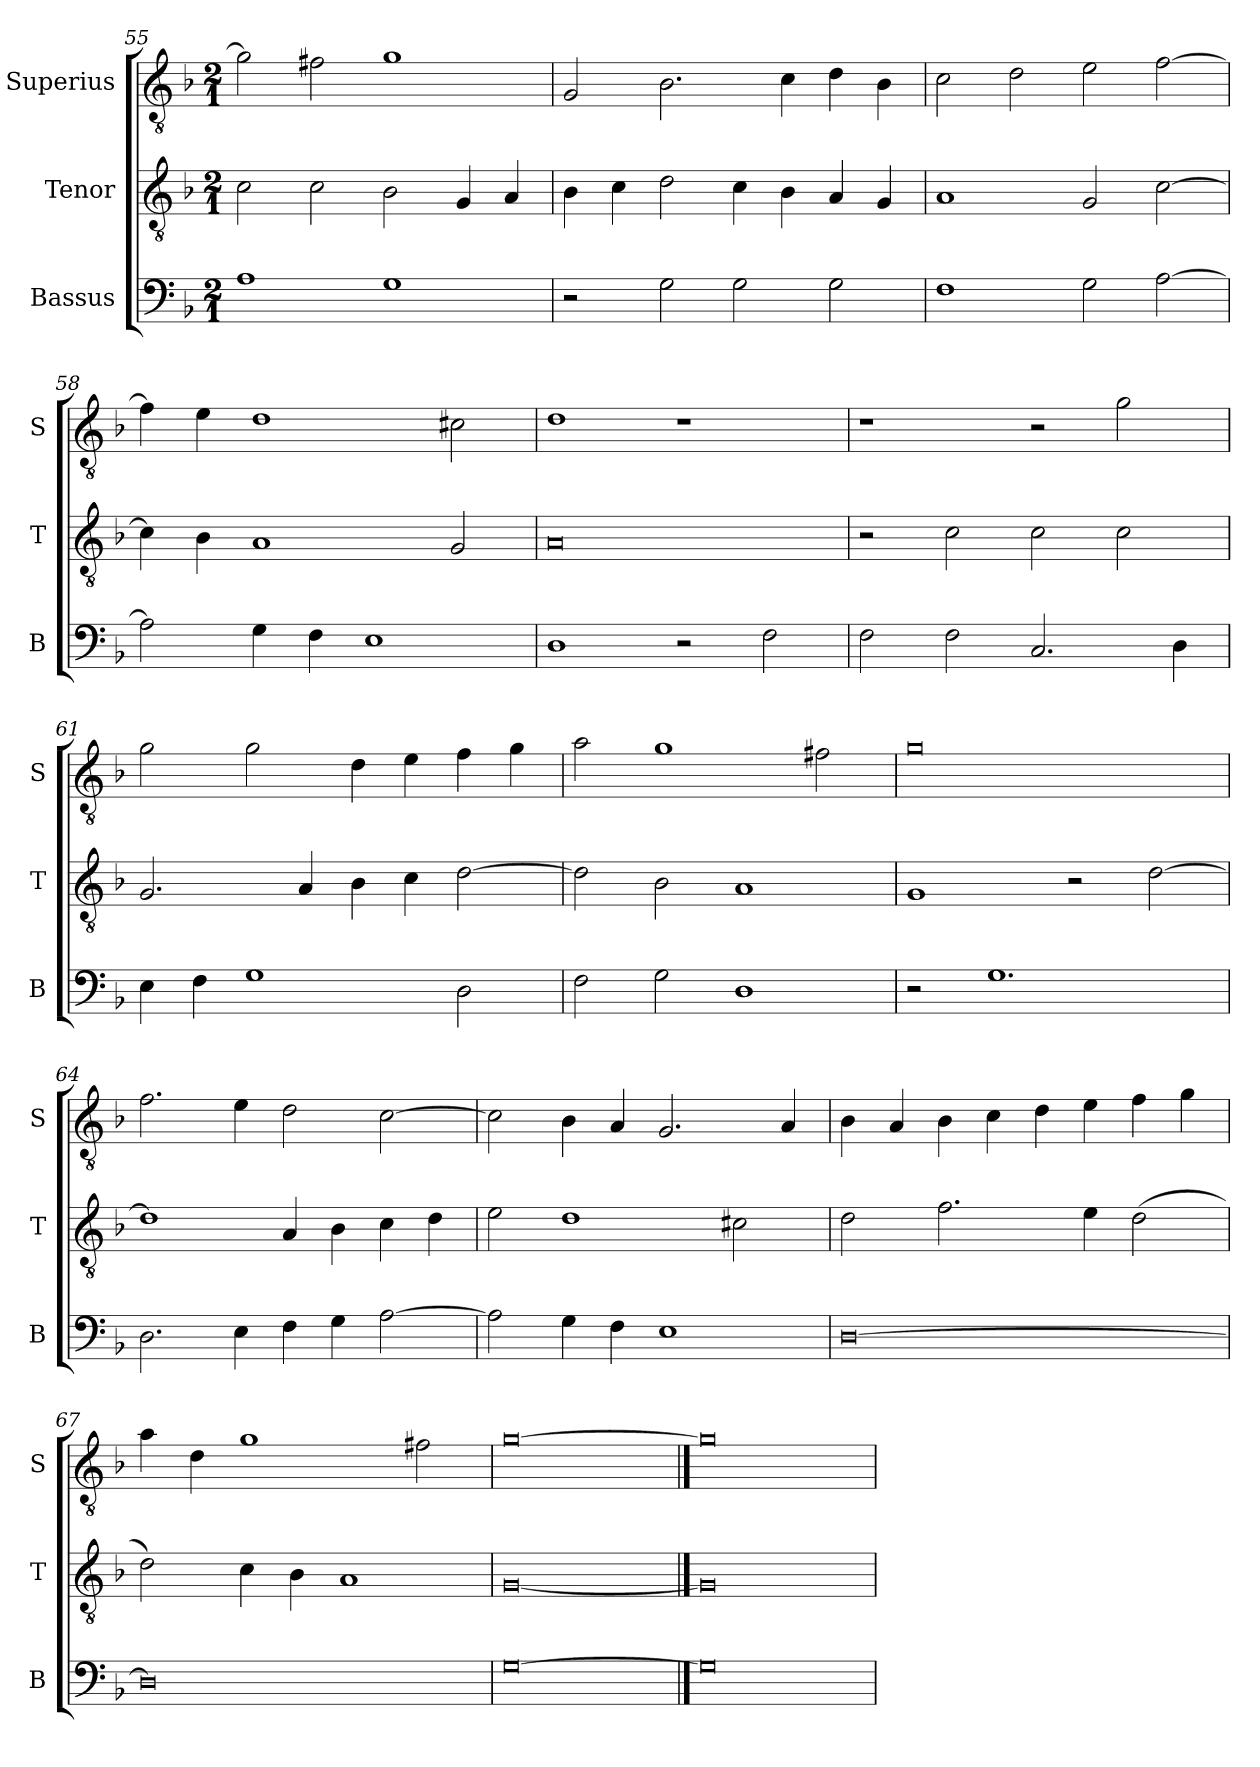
**kern	**kern	**kern
*part3	*part2	*part1
*staff3	*staff2	*staff1
*I"Bassus	*I"Tenor	*I"Superius
*I'B	*I'T	*I'S
*clefF4	*clefGv2	*clefGv2
*k[b-]	*k[b-]	*k[b-]
*F:	*F:	*F:
*M2/1	*M2/1	*M2/1
=55	=55	=55
1A	2c	2g]
.	2c	2f#X
1G	2B-	1g
.	4G	.
.	4A	.
=56	=56	=56
2r	4B-	2G
.	4c	.
2G	2d	2.B-
2G	4c	.
.	4B-	4c
2G	4A	4d
.	4G	4B-
=57	=57	=57
1F	1A	2c
.	.	2d
2G	2G	2e
[2A	[2c	[2f
=58	=58	=58
2A]	4c]	4f]
.	4B-	4e
4G	1A	1d
4F	.	.
1E	.	.
.	2G	2c#X
=59	=59	=59
1D	0A	1d
2r	.	1r
2F	.	.
=60	=60	=60
2F	2r	1r
2F	2c	.
2.C	2c	2r
.	2c	2g
4D	.	.
=61	=61	=61
4E	2.G	2g
4F	.	.
1G	.	2g
.	4A	.
.	4B-	4d
.	4c	4e
2D	[2d	4f
.	.	4g
=62	=62	=62
2F	2d]	2a
2G	2B-	1g
1D	1A	.
.	.	2f#X
=63	=63	=63
2r	1G	0g
1.G	.	.
.	2r	.
.	[2d	.
=64	=64	=64
2.D	1d]	2.f
4E	.	4e
4F	4A	2d
4G	4B-	.
[2A	4c	[2c
.	4d	.
=65	=65	=65
2A]	2e	2c]
4G	1d	4B-
4F	.	4A
1E	.	2.G
.	2c#X	.
.	.	4A
=66	=66	=66
[0D	2d	4B-
.	.	4A
.	2.f	4B-
.	.	4c
.	.	4d
.	4e	4e
.	(2d	4f
.	.	4g
=67	=67	=67
0D]	2d)	4a
.	.	4d
.	4c	1g
.	4B-	.
.	1A	.
.	.	2f#X
=68	=68	=68
[0G	[0G	[0g
==69	==69	==69
0G]	0G]	0g]
=	=	=
*-	*-	*-
